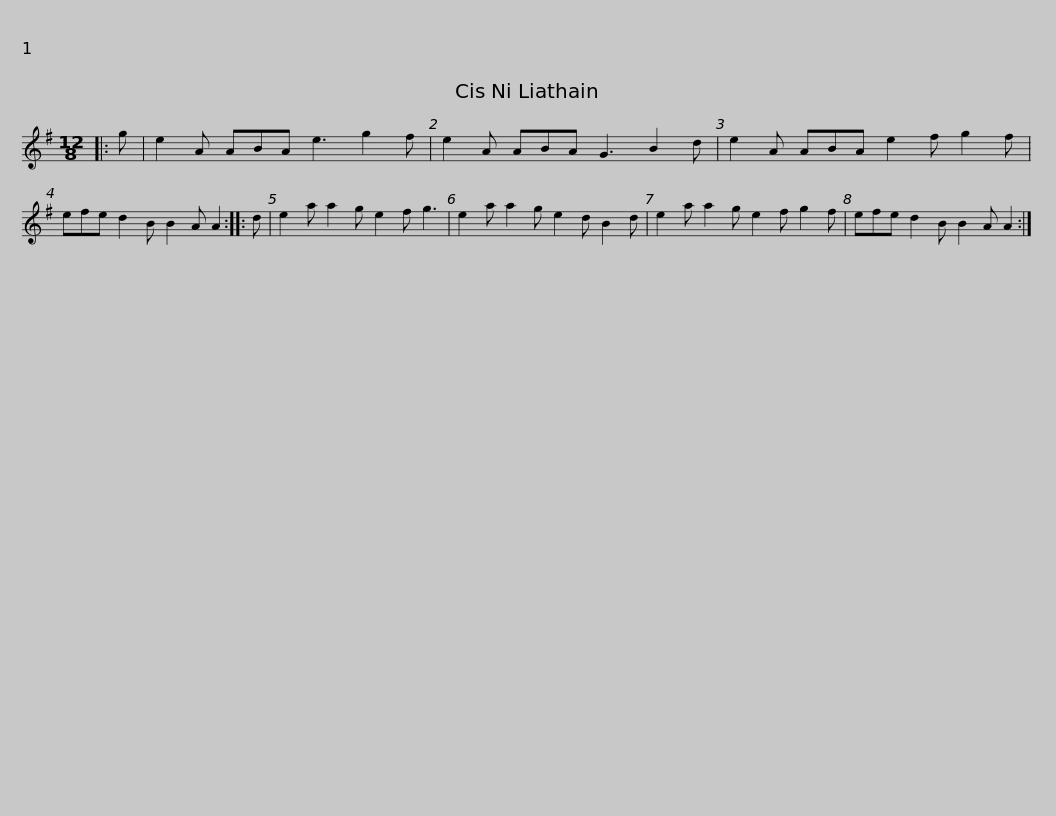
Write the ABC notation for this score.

X:1
L:1/8
M:12/8
I:linebreak $
K:G
V:1 treble
V:1
|: g | e2 A ABA e3 g2 f | e2 A ABA G3 B2 d | e2 A ABA e2 f g2 f | efe d2 B B2 A A2 :: %5
 d |$ e2 a a2 g e2 f g3 | e2 a a2 g e2 d B2 d | e2 a a2 g e2 f g2 f | efe d2 B B2 A A2 :| %10
